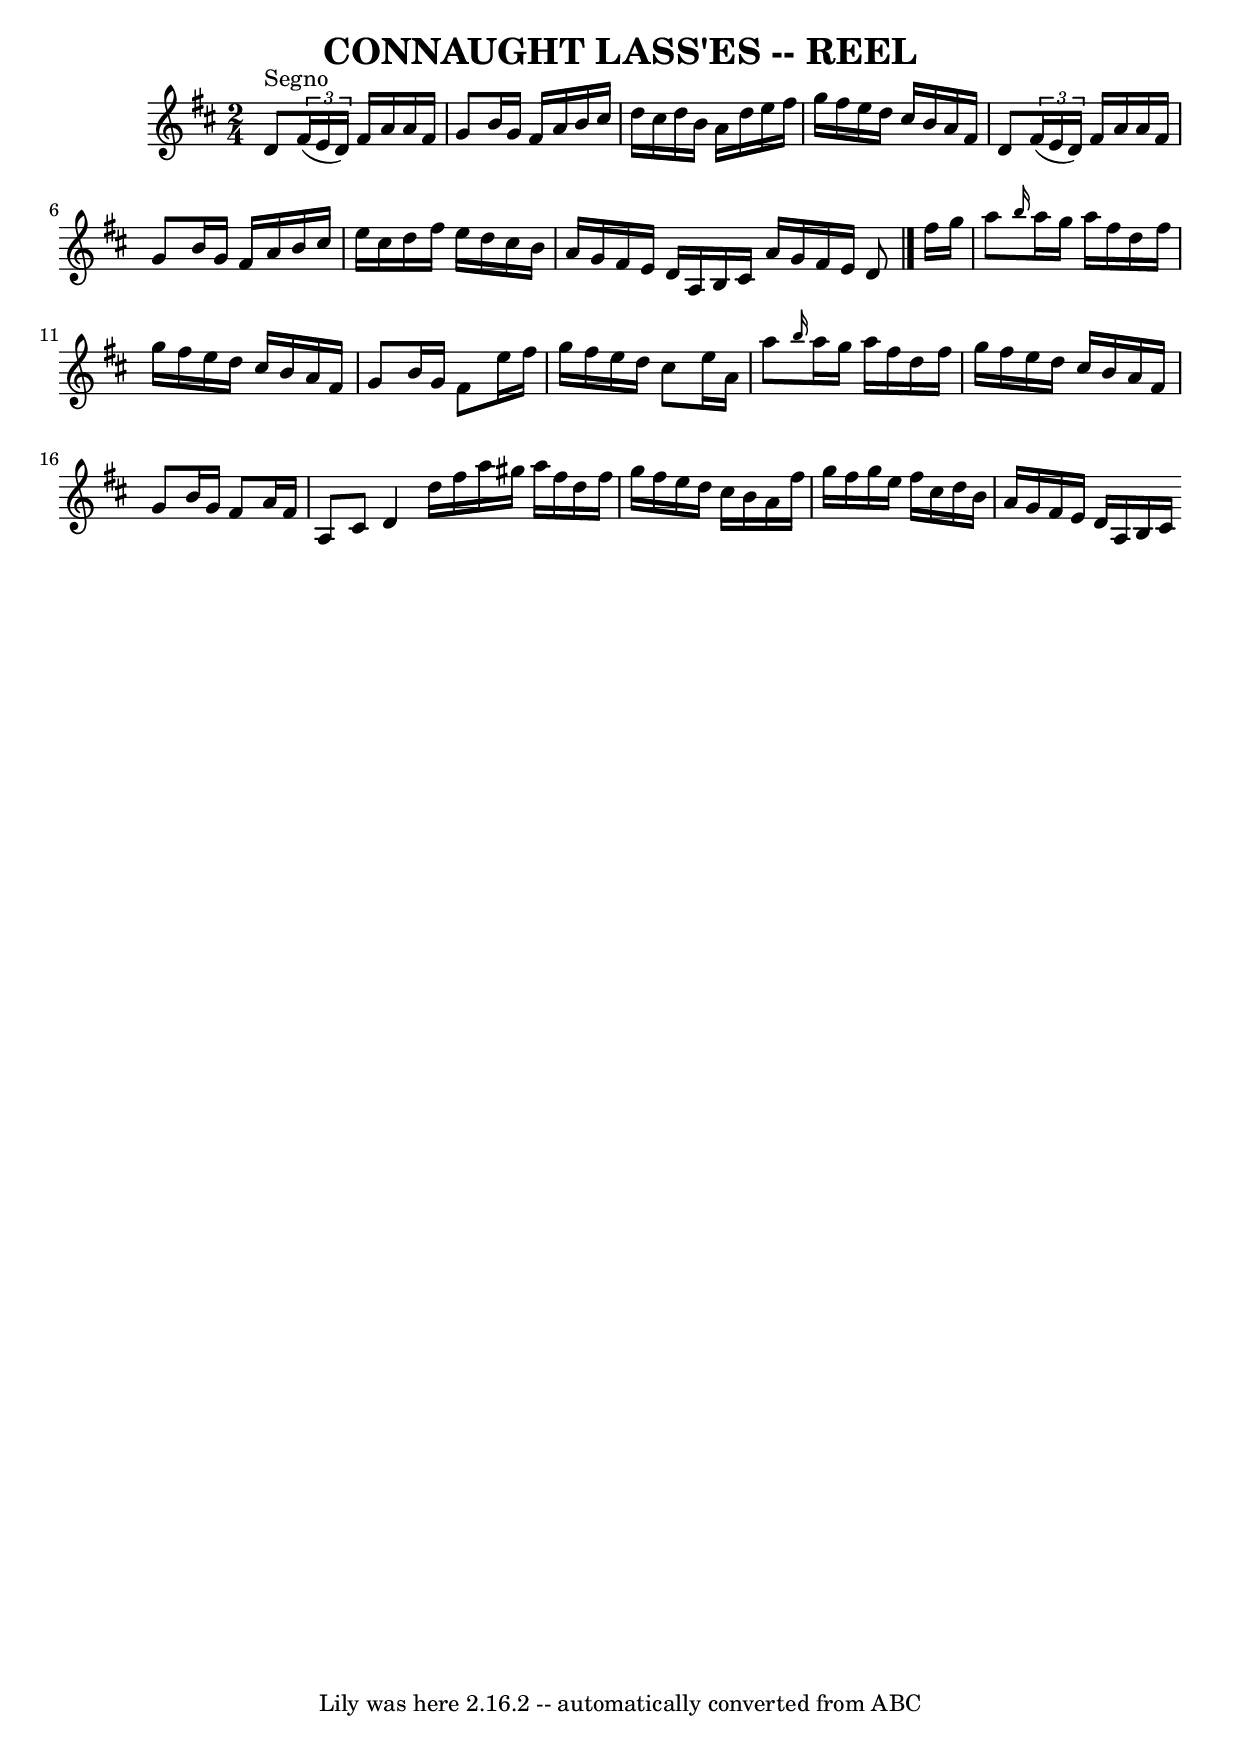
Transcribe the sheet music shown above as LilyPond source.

\version "2.16.2"
\include "Mammoth.ily"
\header {
  %% book = "Ryan's Mammoth Collection of Fiddle Tunes"
 crossRefNumber = "1"
 footnotes = ""
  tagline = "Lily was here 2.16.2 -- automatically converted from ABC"
  title = "CONNAUGHT LASS'ES -- REEL"

}
voicedefault =  {


  \time 2/4 
  \key d \major   \bar " |." d'8^"Segno"   \times 2/3 { fs'16 
				       (e'16 d'16)  				     } fs'16 a'16 a'16 fs'16     |
 g'8 b'16 g'16 fs'16 a'16 b'16 cs''16     |
 d''16 cs''16 d''16 b'16 a'16 d''16 e''16 fs''16     |
 g''16 fs''16 e''16 d''16 cs''16 b'16 a'16 fs'16     |  |
 d'8    \times 2/3 { fs'16 (e'16 d'16) 
		    } fs'16 a'16 a'16 fs'16     |
 g'8 b'16 g'16 fs'16 a'16 b'16 cs''16     |
 e''16 cs''16 d''16 fs''16 e''16 d''16 cs''16 b'16     |
 a'16 g'16 fs'16 e'16 d'16 a16 b16 cs'16    \bar ": |" a'16 g'16 fs'16 e'16 d'8    \bar "|." fs''16 g''16    |  |
 a''8  
  \grace { b''16   	 } a''16 g''16 a''16 fs''16 d''16 fs''16     |
 g''16 fs''16 e''16 d''16 cs''16 b'16 a'16 fs'16     |
 g'8 b'16 g'16 fs'8 e''16 fs''16     |
 g''16 fs''16 e''16 d''16 cs''8 e''16 a'16     | |
 a''8  \grace { b''16  
	       } a''16 g''16 a''16    
 fs''16 d''16 fs''16 g''16 fs''16 e''16 d''16 cs''16 b'16 a'16 fs'16     |
 g'8 b'16 g'16 fs'8 a'16 fs'16     |
 a8 cs'8 d'4    |
  \bar ":|" d''16 fs''16 a''16 gs''16 a''16 fs''16 d''16 fs''16     |
 g''16 fs''16 e''16 d''16 cs''16 b'16 a'16 fs''16      |
 g''16 fs''16 g''16 e''16 fs''16 cs''16 d''16 b'16     |
 a'16 g'16 fs'16 e'16 d'16 a16 b16 cs'16      \bar " |."   

}

\score{
  <<

    \context Staff="default"
    {
      \voicedefault 
      
    }

  >>
  \layout {
    
  }
  \midi {
  }

}
